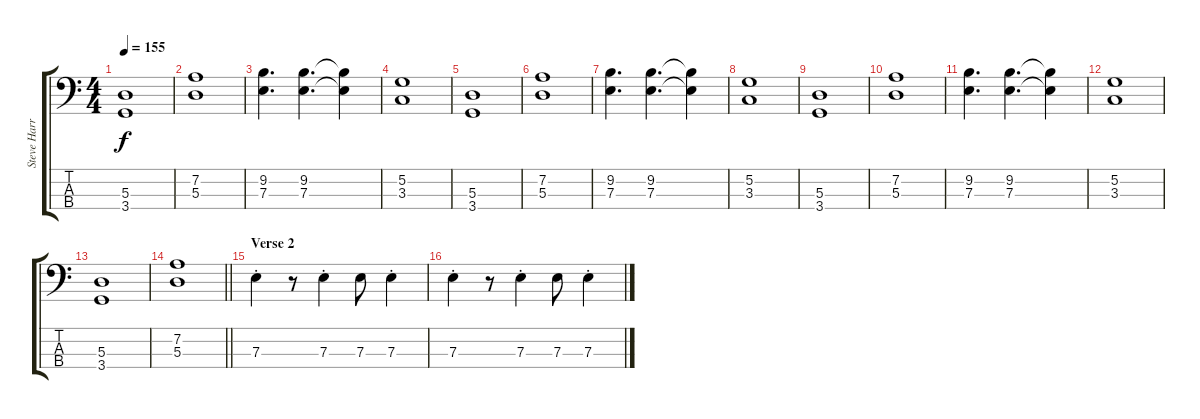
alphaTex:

\track ("Steve Harris" "Steve Harr") {instrument electricbassfinger}
\staff {score tabs}
\tuning (G2 D2 A1 E1) {hide}
\ts (4 4)
\tempo 155
\clef f4
\ks c
(5.3 3.4).1{dy f} |
(7.2 5.3).1 |
(9.2 7.3).4{d} (9.2 7.3).4{d} (9.2{t} 7.3{t}).4 |
(5.2 3.3).1 |
(5.3 3.4).1 |
(7.2 5.3).1 |
(9.2 7.3).4{d} (9.2 7.3).4{d} (9.2{t} 7.3{t}).4 |
(5.2 3.3).1 |
(5.3 3.4).1 |
(7.2 5.3).1 |
(9.2 7.3).4{d} (9.2 7.3).4{d} (9.2{t} 7.3{t}).4 |
(5.2 3.3).1 |
(5.3 3.4).1 |
\barLineRight lightlight
(7.2 5.3).1 |
\section ("" "Verse 2")
7.3{st}.4 r.8 7.3{st}.4 7.3.8 7.3{st}.4 |
7.3{st}.4 r.8 7.3{st}.4 7.3.8 7.3{st}.4
